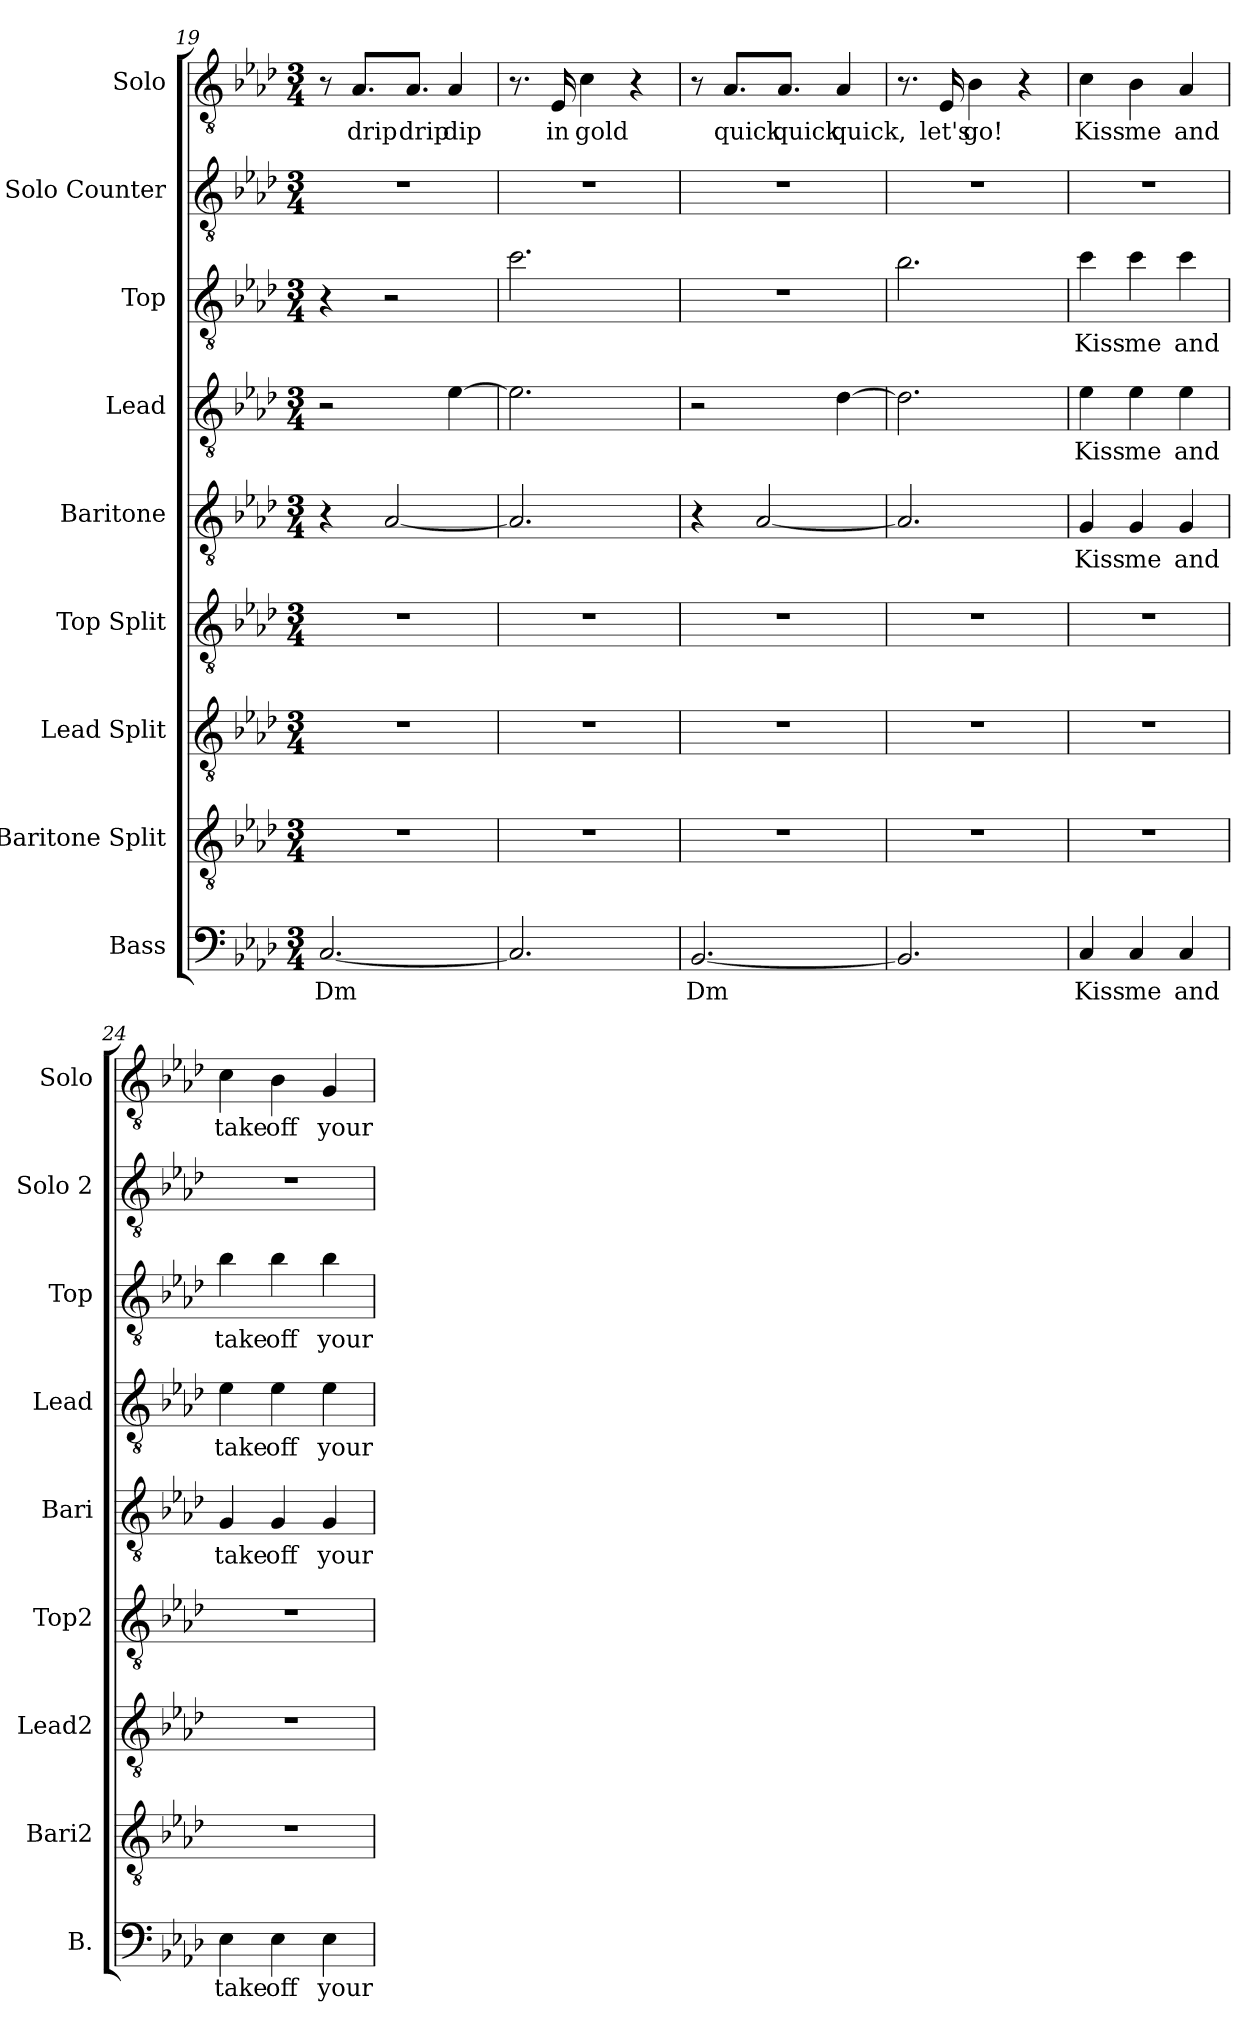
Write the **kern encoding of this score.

**kern	**text	**kern	**kern	**kern	**kern	**text	**kern	**text	**kern	**text	**kern	**kern	**text
*part9	*part9	*part8	*part7	*part6	*part5	*part5	*part4	*part4	*part3	*part3	*part2	*part1	*part1
*staff9	*staff9	*staff8	*staff7	*staff6	*staff5	*staff5	*staff4	*staff4	*staff3	*staff3	*staff2	*staff1	*staff1
*I"Bass	*	*I"Baritone Split	*I"Lead Split	*I"Top Split	*I"Baritone	*	*I"Lead	*	*I"Top	*	*I"Solo Counter	*I"Solo	*
*I'B.	*	*I'Bari2	*I'Lead2	*I'Top2	*I'Bari	*	*I'Lead	*	*I'Top	*	*I'Solo 2	*I'Solo	*
*clefF4	*	*clefGv2	*clefGv2	*clefGv2	*clefGv2	*	*clefGv2	*	*clefGv2	*	*clefGv2	*clefGv2	*
*k[b-e-a-d-]	*	*k[b-e-a-d-]	*k[b-e-a-d-]	*k[b-e-a-d-]	*k[b-e-a-d-]	*	*k[b-e-a-d-]	*	*k[b-e-a-d-]	*	*k[b-e-a-d-]	*k[b-e-a-d-]	*
*M3/4	*	*M3/4	*M3/4	*M3/4	*M3/4	*	*M3/4	*	*M3/4	*	*M3/4	*M3/4	*
=19	=19	=19	=19	=19	=19	=19	=19	=19	=19	=19	=19	=19	=19
!	!LO:LY:b	!	!	!	!	!	!	!	!	!	!	!	!
[2.C/	Dm	2.r	2.r	2.r	4r	.	2r	.	4r	.	2.r	8r	.
!	!	!	!	!	!	!	!	!	!	!	!	!	!LO:LY:b
.	.	.	.	.	.	.	.	.	.	.	.	8.A-/L	drip
.	.	.	.	.	[2A-/	.	.	.	2r	.	.	.	.
!	!	!	!	!	!	!	!	!	!	!	!	!	!LO:LY:b
.	.	.	.	.	.	.	.	.	.	.	.	8.A-/J	drip
!	!	!	!	!	!	!	!	!	!	!	!	!	!LO:LY:b
.	.	.	.	.	.	.	[4e-\	.	.	.	.	4A-/	dip
=20	=20	=20	=20	=20	=20	=20	=20	=20	=20	=20	=20	=20	=20
2.C/]	.	2.r	2.r	2.r	2.A-/]	.	2.e-\]	.	2.cc\	.	2.r	8.r	.
!	!	!	!	!	!	!	!	!	!	!	!	!	!LO:LY:b
.	.	.	.	.	.	.	.	.	.	.	.	16E-/	in
!	!	!	!	!	!	!	!	!	!	!	!	!	!LO:LY:b
.	.	.	.	.	.	.	.	.	.	.	.	4c\	gold
.	.	.	.	.	.	.	.	.	.	.	.	4r	.
=21	=21	=21	=21	=21	=21	=21	=21	=21	=21	=21	=21	=21	=21
!	!LO:LY:b	!	!	!	!	!	!	!	!	!	!	!	!
[2.BB-/	Dm	2.r	2.r	2.r	4r	.	2r	.	2.r	.	2.r	8r	.
!	!	!	!	!	!	!	!	!	!	!	!	!	!LO:LY:b
.	.	.	.	.	.	.	.	.	.	.	.	8.A-/L	quick
.	.	.	.	.	[2A-/	.	.	.	.	.	.	.	.
!	!	!	!	!	!	!	!	!	!	!	!	!	!LO:LY:b
.	.	.	.	.	.	.	.	.	.	.	.	8.A-/J	quick
!	!	!	!	!	!	!	!	!	!	!	!	!	!LO:LY:b
.	.	.	.	.	.	.	[4d-\	.	.	.	.	4A-/	quick,
=22	=22	=22	=22	=22	=22	=22	=22	=22	=22	=22	=22	=22	=22
2.BB-/]	.	2.r	2.r	2.r	2.A-/]	.	2.d-\]	.	2.b-\	.	2.r	8.r	.
!	!	!	!	!	!	!	!	!	!	!	!	!	!LO:LY:b
.	.	.	.	.	.	.	.	.	.	.	.	16E-/	let's
!	!	!	!	!	!	!	!	!	!	!	!	!	!LO:LY:b
.	.	.	.	.	.	.	.	.	.	.	.	4B-\	go!
.	.	.	.	.	.	.	.	.	.	.	.	4r	.
=23	=23	=23	=23	=23	=23	=23	=23	=23	=23	=23	=23	=23	=23
!	!LO:LY:b	!	!	!	!	!LO:LY:b	!	!LO:LY:b	!	!LO:LY:b	!	!	!LO:LY:b
4C/	Kiss	2.r	2.r	2.r	4G/	Kiss	4e-\	Kiss	4cc\	Kiss	2.r	4c\	Kiss
!	!LO:LY:b	!	!	!	!	!LO:LY:b	!	!LO:LY:b	!	!LO:LY:b	!	!	!LO:LY:b
4C/	me	.	.	.	4G/	me	4e-\	me	4cc\	me	.	4B-\	me
!	!LO:LY:b	!	!	!	!	!LO:LY:b	!	!LO:LY:b	!	!LO:LY:b	!	!	!LO:LY:b
4C/	and	.	.	.	4G/	and	4e-\	and	4cc\	and	.	4A-/	and
=24	=24	=24	=24	=24	=24	=24	=24	=24	=24	=24	=24	=24	=24
!	!LO:LY:b	!	!	!	!	!LO:LY:b	!	!LO:LY:b	!	!LO:LY:b	!	!	!LO:LY:b
4E-\	take	2.r	2.r	2.r	4G/	take	4e-\	take	4b-\	take	2.r	4c\	take
!	!LO:LY:b	!	!	!	!	!LO:LY:b	!	!LO:LY:b	!	!LO:LY:b	!	!	!LO:LY:b
4E-\	off	.	.	.	4G/	off	4e-\	off	4b-\	off	.	4B-\	off
!	!LO:LY:b	!	!	!	!	!LO:LY:b	!	!LO:LY:b	!	!LO:LY:b	!	!	!LO:LY:b
4E-\	your	.	.	.	4G/	your	4e-\	your	4b-\	your	.	4G/	your
=	=	=	=	=	=	=	=	=	=	=	=	=	=
*-	*-	*-	*-	*-	*-	*-	*-	*-	*-	*-	*-	*-	*-
